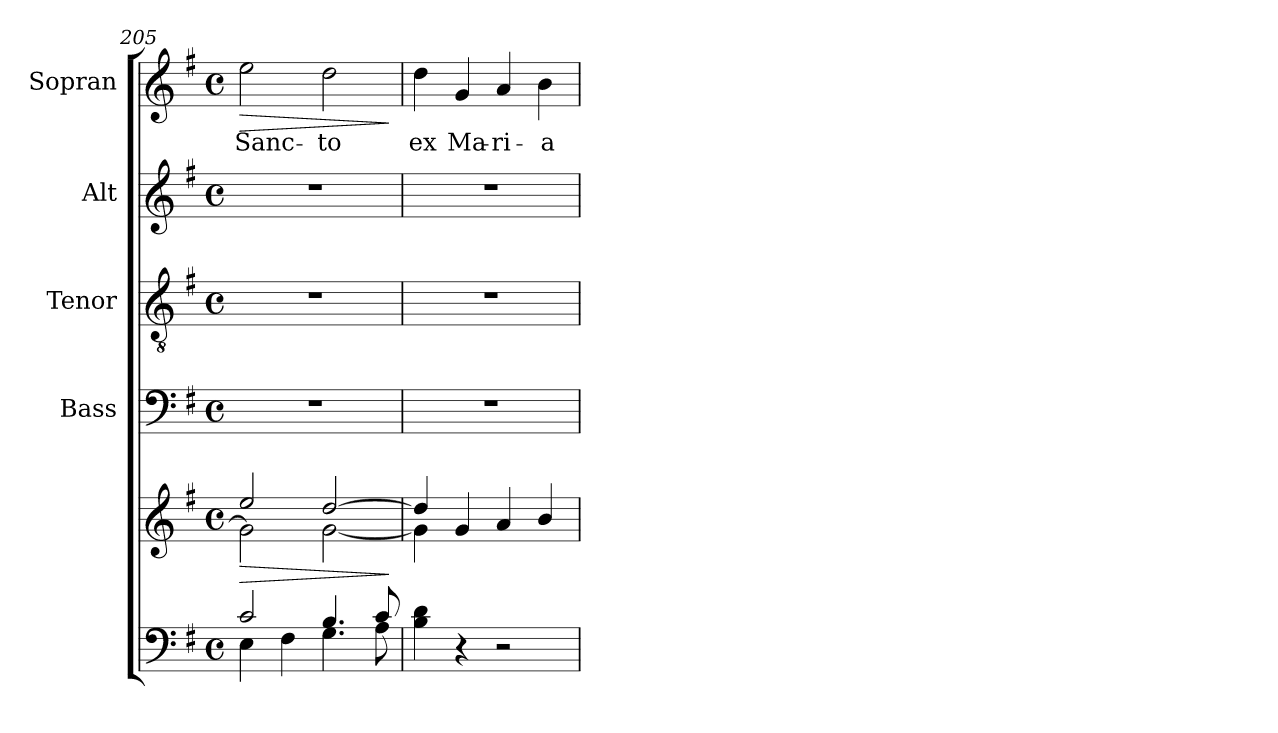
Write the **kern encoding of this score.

**kern	**kern	**dynam	**kern	**kern	**kern	**kern	**text	**dynam
*part5	*part5	*part5	*part4	*part3	*part2	*part1	*part1	*part1
*staff6	*staff5	*staff5/6	*staff4	*staff3	*staff2	*staff1	*staff1	*staff1
*	*	*	*I"Bass	*I"Tenor	*I"Alt	*I"Sopran	*	*
*	*	*	*I'B.	*I'T.	*I'A.	*I'S.	*	*
!!LO:LB:g=z
*clefF4	*clefG2	*	*clefF4	*clefGv2	*clefG2	*clefG2	*	*
*k[f#]	*k[f#]	*	*k[f#]	*k[f#]	*k[f#]	*k[f#]	*	*
*G:	*G:	*	*G:	*G:	*G:	*G:	*	*
*M4/4	*M4/4	*	*M4/4	*M4/4	*M4/4	*M4/4	*	*
*met(c)	*met(c)	*	*met(c)	*met(c)	*met(c)	*met(c)	*	*
=205	=205	=205	=205	=205	=205	=205	=205	=205
*^	*	*	*	*	*	*	*	*
!	!	!	!LO:HP:b	!	!	!	!	!LO:LY:b	!LO:HP:b
*	*	*^	*	*	*	*	*	*	*
2c/	4E\	2ee/	2g\]	>	1r	1r	1r	2ee\	Sanc-	>
.	4F#\	.	.	.	.	.	.	.	.	.
!	!	!	!	!	!	!	!	!	!LO:LY:b	!
4.B/	4.G\	[>2dd/	[<2g\	.	.	.	.	2dd\	-to	.
8c/	8A\	.	.	.	.	.	.	.	.	.
*v	*v	*	*	*	*	*	*	*	*	*
*	*v	*v	*	*	*	*	*	*	*
.	.	]	.	.	.	.	.	]
=206	=206	=206	=206	=206	=206	=206	=206	=206
*	*^	*	*	*	*	*	*	*
!	!	!	!	!	!	!	!	!LO:LY:b	!
4B\ 4d\	4dd/]	4g\]	.	1r	1r	1r	4dd\	ex	.
!	!	!	!	!	!	!	!	!LO:LY:b	!
4r	4g/	2.ryy	.	.	.	.	4g/	Ma-	.
!	!	!	!	!	!	!	!	!LO:LY:b	!
2r	4a/	.	.	.	.	.	4a/	-ri-	.
!	!	!	!	!	!	!	!	!LO:LY:b	!
.	4b/	.	.	.	.	.	4b\	-a	.
*	*v	*v	*	*	*	*	*	*	*
=	=	=	=	=	=	=	=	=
*-	*-	*-	*-	*-	*-	*-	*-	*-
